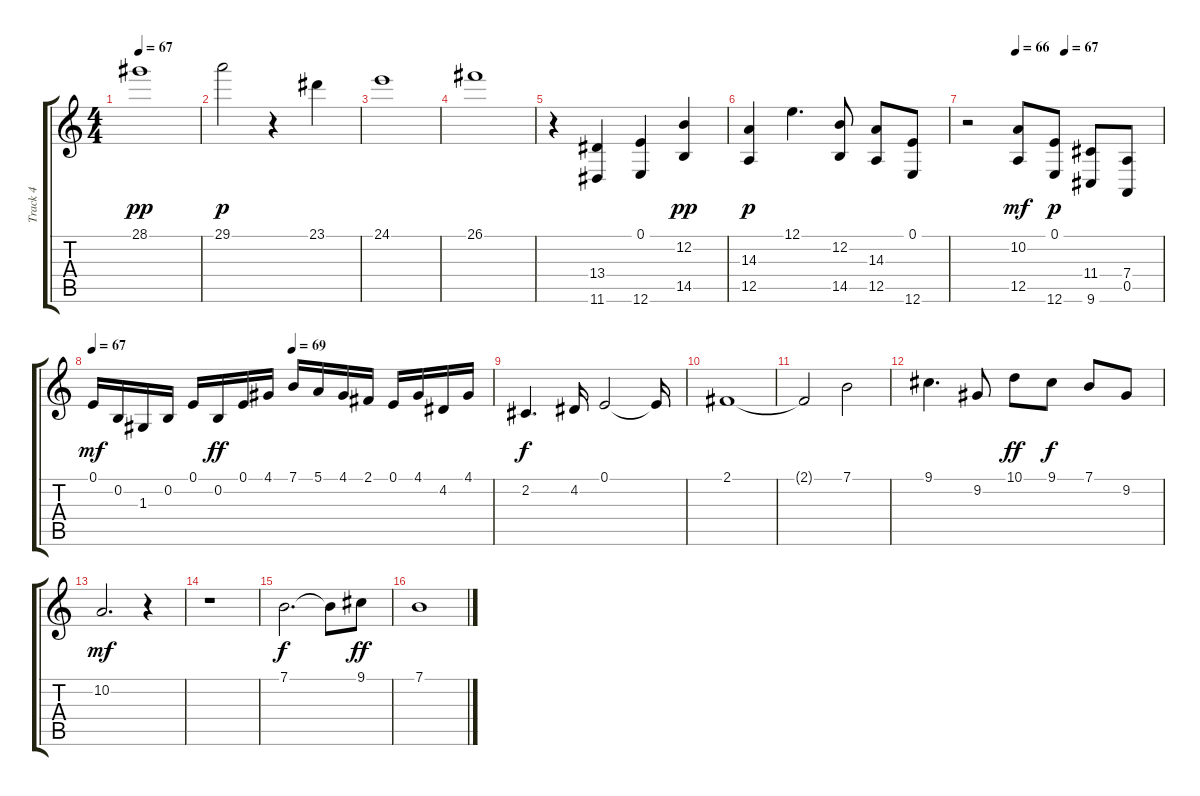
\track ("Track 4" "Track 4") {instrument stringensemble1}
\staff {score tabs}
\tuning (E4 B3 G3 D3 A2 E2) {hide}
\ts (4 4)
\tempo 67
\clef g2
\ks c
28.1.1{dy pp} |
29.1.2{dy p} r.4 23.1.4 |
24.1.1 |
26.1.1 |
r.4 (13.4 11.6).4 (0.1 12.6).4 (12.2 14.5).4{dy pp} |
(14.3 12.5).4{dy p} 12.1.4{d} (12.2 14.5).8 (14.3 12.5).8 (0.1 12.6).8 |
\tempo (66 0.25)
\tempo (67 0.5)
r.2 (10.2 12.5).8{dy mf} (0.1 12.6).8{dy p} (11.4 9.6).8 (7.4 0.5).8 |
\tempo 67
\tempo (69 0.5)
0.1.16{dy mf} 0.2.16 1.3.16 0.2.16 0.1.16 0.2.16{dy ff} 0.1.16 4.1.16 7.1.16 5.1.16 4.1.16 2.1.16 0.1.16 4.1.16 4.2.16 4.1.16 |
2.2.4{d dy f} 4.2.16 0.1.2 0.1{t}.16 |
2.1.1 |
2.1{t}.2 7.1.2 |
9.1.4{d} 9.2.8 10.1.8{dy ff} 9.1.8{dy f} 7.1.8 9.2.8 |
10.2.2{d dy mf} r.4 |
r.1 |
7.1.2{d dy f} 7.1{t}.8 9.1.8{dy ff} |
7.1.1
